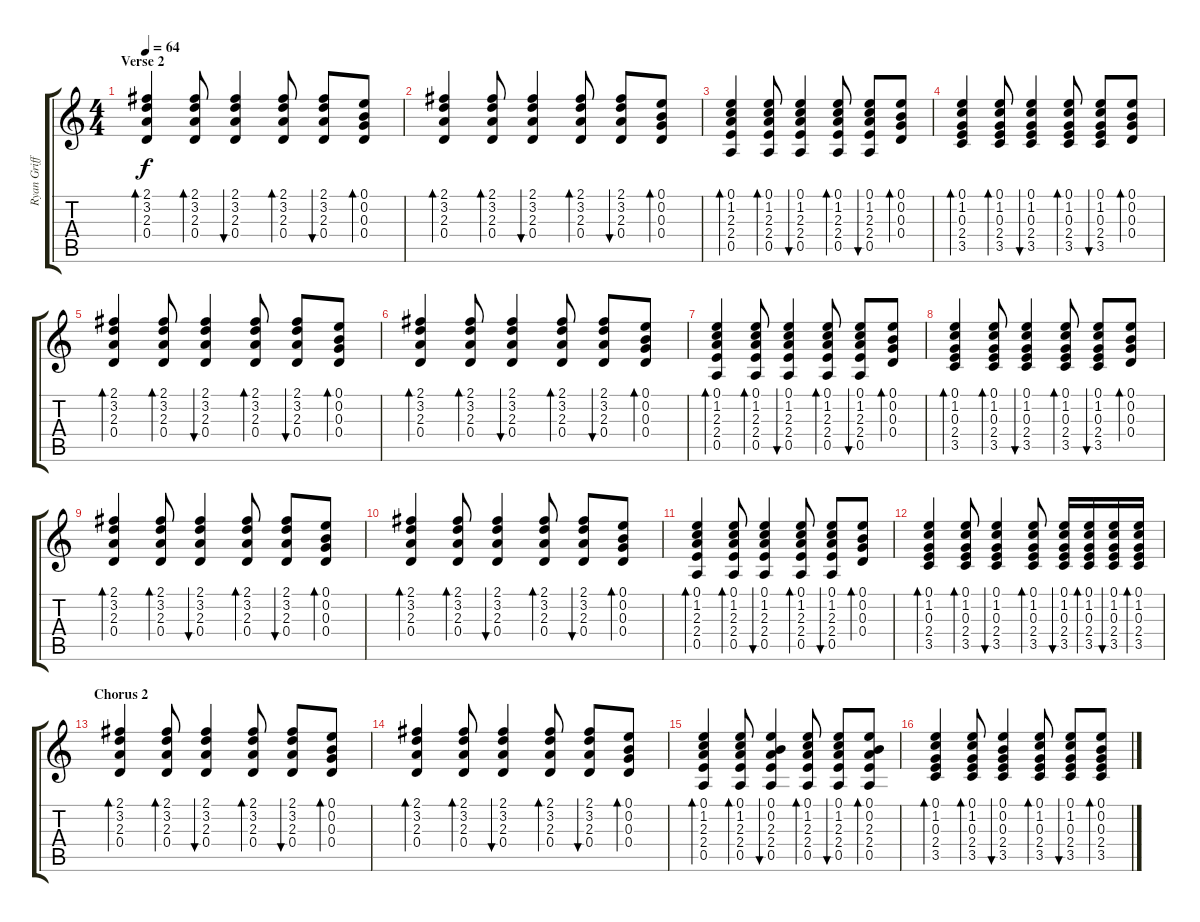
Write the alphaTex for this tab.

\track ("Ryan Griffits" "Ryan Griff") {instrument acousticguitarsteel}
\staff {score tabs}
\tuning (E4 B3 G3 D3 A2 E2) {hide}
\ts (4 4)
\section ("" "Verse 2")
\tempo 64
\clef g2
\ks c
(2.1 3.2 2.3 0.4).4{bd 60 dy f} (2.1 3.2 2.3 0.4).8{bd 60} (2.1 3.2 2.3 0.4).4{bu 60} (2.1 3.2 2.3 0.4).8{bd 60} (2.1 3.2 2.3 0.4).8{bu 60} (0.1 0.2 0.3 0.4).8{bd 60} |
(2.1 3.2 2.3 0.4).4{bd 60} (2.1 3.2 2.3 0.4).8{bd 60} (2.1 3.2 2.3 0.4).4{bu 60} (2.1 3.2 2.3 0.4).8{bd 60} (2.1 3.2 2.3 0.4).8{bu 60} (0.1 0.2 0.3 0.4).8{bd 60} |
(0.1 1.2 2.3 2.4 0.5).4{bd 60} (0.1 1.2 2.3 2.4 0.5).8{bd 60} (0.1 1.2 2.3 2.4 0.5).4{bu 60} (0.1 1.2 2.3 2.4 0.5).8{bd 60} (0.1 1.2 2.3 2.4 0.5).8{bu 60} (0.1 0.2 0.3 0.4).8{bd 60} |
(0.1 1.2 0.3 2.4 3.5).4{bd 60} (0.1 1.2 0.3 2.4 3.5).8{bd 60} (0.1 1.2 0.3 2.4 3.5).4{bu 60} (0.1 1.2 0.3 2.4 3.5).8{bd 60} (0.1 1.2 0.3 2.4 3.5).8{bu 60} (0.1 0.2 0.3 0.4).8{bd 60} |
(2.1 3.2 2.3 0.4).4{bd 60} (2.1 3.2 2.3 0.4).8{bd 60} (2.1 3.2 2.3 0.4).4{bu 60} (2.1 3.2 2.3 0.4).8{bd 60} (2.1 3.2 2.3 0.4).8{bu 60} (0.1 0.2 0.3 0.4).8{bd 60} |
(2.1 3.2 2.3 0.4).4{bd 60} (2.1 3.2 2.3 0.4).8{bd 60} (2.1 3.2 2.3 0.4).4{bu 60} (2.1 3.2 2.3 0.4).8{bd 60} (2.1 3.2 2.3 0.4).8{bu 60} (0.1 0.2 0.3 0.4).8{bd 60} |
(0.1 1.2 2.3 2.4 0.5).4{bd 60} (0.1 1.2 2.3 2.4 0.5).8{bd 60} (0.1 1.2 2.3 2.4 0.5).4{bu 60} (0.1 1.2 2.3 2.4 0.5).8{bd 60} (0.1 1.2 2.3 2.4 0.5).8{bu 60} (0.1 0.2 0.3 0.4).8{bd 60} |
(0.1 1.2 0.3 2.4 3.5).4{bd 60} (0.1 1.2 0.3 2.4 3.5).8{bd 60} (0.1 1.2 0.3 2.4 3.5).4{bu 60} (0.1 1.2 0.3 2.4 3.5).8{bd 60} (0.1 1.2 0.3 2.4 3.5).8{bu 60} (0.1 0.2 0.3 0.4).8{bd 60} |
(2.1 3.2 2.3 0.4).4{bd 60} (2.1 3.2 2.3 0.4).8{bd 60} (2.1 3.2 2.3 0.4).4{bu 60} (2.1 3.2 2.3 0.4).8{bd 60} (2.1 3.2 2.3 0.4).8{bu 60} (0.1 0.2 0.3 0.4).8{bd 60} |
(2.1 3.2 2.3 0.4).4{bd 60} (2.1 3.2 2.3 0.4).8{bd 60} (2.1 3.2 2.3 0.4).4{bu 60} (2.1 3.2 2.3 0.4).8{bd 60} (2.1 3.2 2.3 0.4).8{bu 60} (0.1 0.2 0.3 0.4).8{bd 60} |
(0.1 1.2 2.3 2.4 0.5).4{bd 60} (0.1 1.2 2.3 2.4 0.5).8{bd 60} (0.1 1.2 2.3 2.4 0.5).4{bu 60} (0.1 1.2 2.3 2.4 0.5).8{bd 60} (0.1 1.2 2.3 2.4 0.5).8{bu 60} (0.1 0.2 0.3 0.4).8{bd 60} |
(0.1 1.2 0.3 2.4 3.5).4{bd 60} (0.1 1.2 0.3 2.4 3.5).8{bd 60} (0.1 1.2 0.3 2.4 3.5).4{bu 60} (0.1 1.2 0.3 2.4 3.5).8{bd 60} (0.1 1.2 0.3 2.4 3.5).16{bu 30} (0.1 1.2 0.3 2.4 3.5).16{bd 30} (0.1 1.2 0.3 2.4 3.5).16{bu 30} (0.1 1.2 0.3 2.4 3.5).16{bd 30} |
\section ("" "Chorus 2")
(2.1 3.2 2.3 0.4).4{bd 60} (2.1 3.2 2.3 0.4).8{bd 60} (2.1 3.2 2.3 0.4).4{bu 60} (2.1 3.2 2.3 0.4).8{bd 60} (2.1 3.2 2.3 0.4).8{bu 60} (0.1 0.2 0.3 0.4).8{bd 60} |
(2.1 3.2 2.3 0.4).4{bd 60} (2.1 3.2 2.3 0.4).8{bd 60} (2.1 3.2 2.3 0.4).4{bu 60} (2.1 3.2 2.3 0.4).8{bd 60} (2.1 3.2 2.3 0.4).8{bu 60} (0.1 0.2 0.3 0.4).8{bd 60} |
(0.1 1.2 2.3 2.4 0.5).4{bd 60} (0.1 1.2 2.3 2.4 0.5).8{bd 60} (0.1 0.2 2.3 2.4 0.5).4{bu 60} (0.1 1.2 2.3 2.4 0.5).8{bd 60} (0.1 1.2 2.3 2.4 0.5).8{bu 60} (0.1 0.2 2.3 2.4 0.5).8{bd 60} |
(0.1 1.2 0.3 2.4 3.5).4{bd 60} (0.1 1.2 0.3 2.4 3.5).8{bd 60} (0.1 0.2 0.3 2.4 3.5).4{bu 60} (0.1 1.2 0.3 2.4 3.5).8{bd 60} (0.1 1.2 0.3 2.4 3.5).8{bu 60} (0.1 0.2 0.3 2.4 3.5).8{bd 60}
